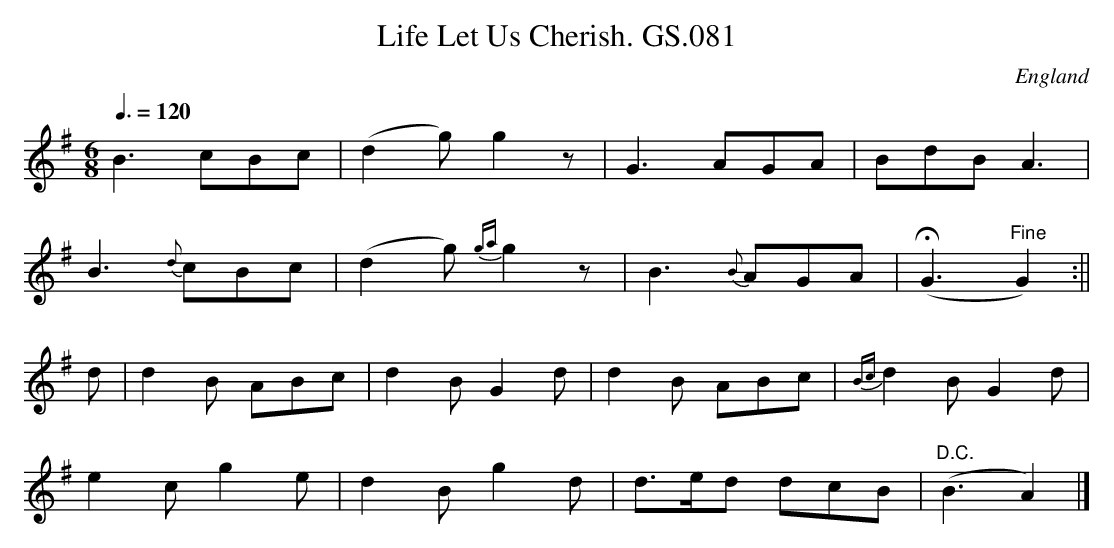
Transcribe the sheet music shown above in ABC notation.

X:1
T:Life Let Us Cherish. GS.081
M:6/8
L:1/8
Q:3/8=120
O:England
K:G major
B3 cBc | (d2g) g2z | G3 AGA | BdB A3 |!
B3{d} cBc | (d2g) {ga} g2 z |\
B3 {B} AGA | H(G3"Fine"G2) :||!
d | d2B ABc | d2B G2d | d2B ABc | {Bc} d2BG2d |!
e2c g2e | d2B g2d | d>ed dcB | "D.C."(B3 A2) |]
